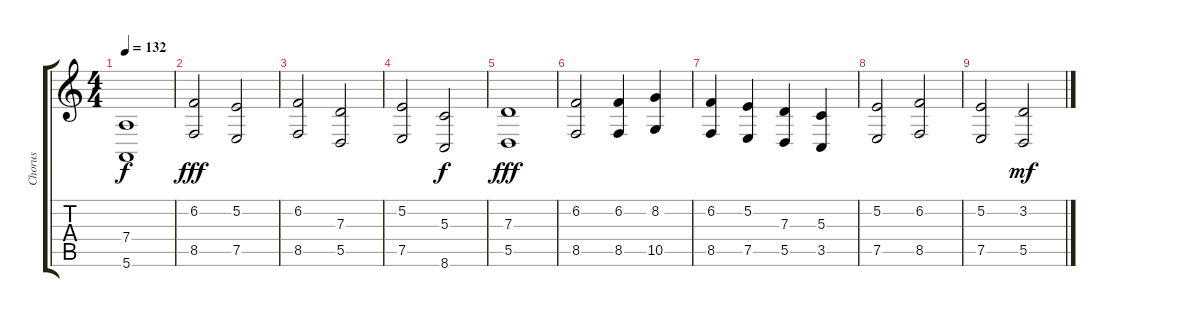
\track ("Chorus" "Chorus") {instrument choiraahs}
\staff {score tabs}
\tuning (E4 B3 G3 D3 A2 E2) {hide}
\ts (4 4)
\tempo 132
\clef g2
\ks c
(7.4 5.6).1{dy f} |
(6.2 8.5).2{dy fff volume 13} (5.2 7.5).2 |
(6.2 8.5).2 (7.3 5.5).2 |
(5.2 7.5).2 (5.3 8.6).2{dy f} |
(7.3 5.5).1{dy fff} |
(6.2 8.5).2 (6.2 8.5).4 (8.2 10.5).4 |
(6.2 8.5).4 (5.2 7.5).4 (7.3 5.5).4 (5.3 3.5).4 |
(5.2 7.5).2 (6.2 8.5).2 |
(5.2 7.5).2 (3.2 5.5).2{dy mf}
